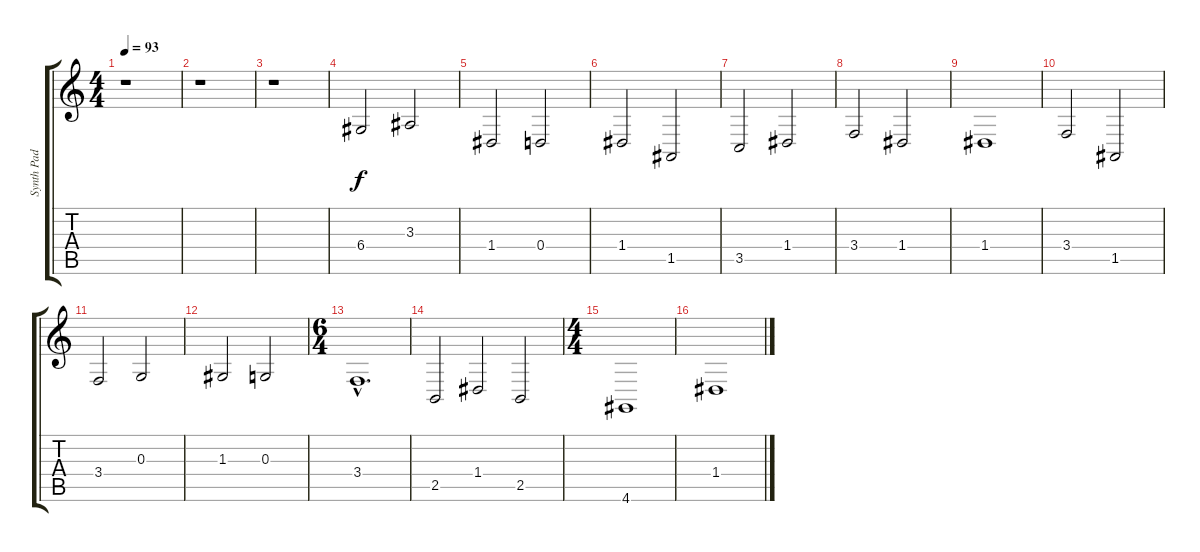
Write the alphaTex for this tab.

\track ("Synth Pad" "Synth Pad") {instrument pad2warm}
\staff {score tabs}
\tuning (E4 B3 G3 D3 A2 E2) {hide}
\ts (4 4)
\tempo 93
\clef g2
\ks c
r.1{dy f} |
r.1 |
r.1 |
6.4.2 3.3.2 |
1.4.2 0.4.2 |
1.4.2 1.5.2 |
3.5.2 1.4.2 |
3.4.2 1.4.2 |
1.4.1 |
3.4.2 1.5.2 |
3.4.2 0.3.2 |
1.3.2 0.3.2 |
\ts (6 4)
3.4{hac}.1{d} |
2.5.2 1.4.2 2.5.2 |
\ts (4 4)
4.6.1 |
1.4.1
